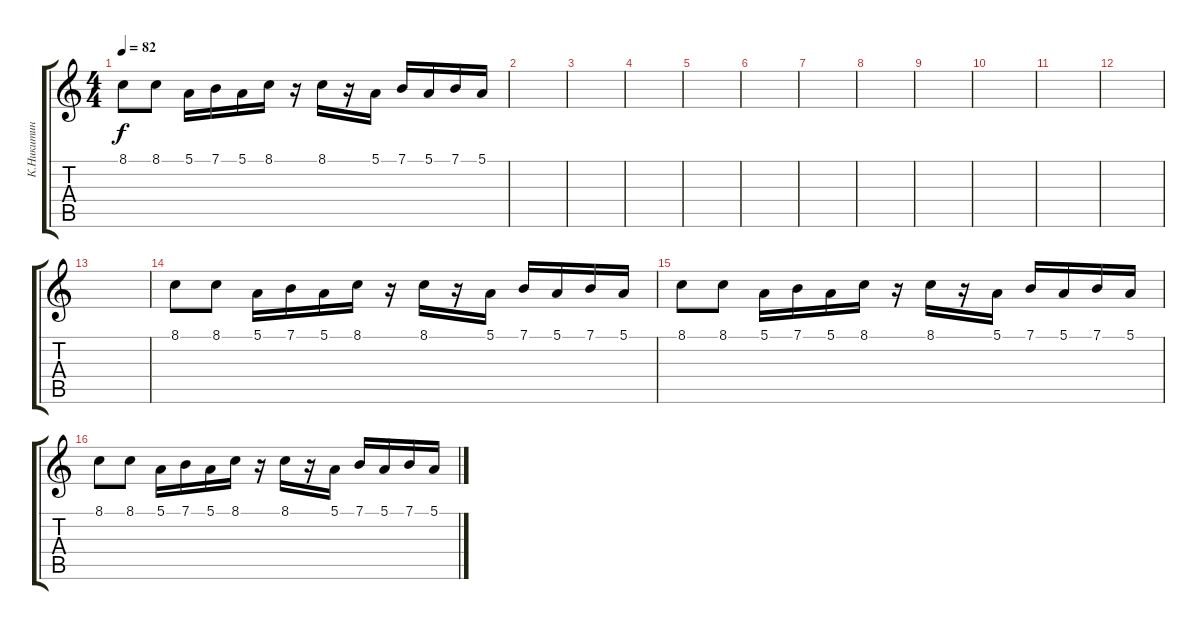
\track ("К.Никитин" "К.Никитин") {instrument pizzicatostrings}
\staff {score tabs}
\tuning (E4 B3 G3 D3 A2 E2) {hide}
\ts (4 4)
\tempo 82
\clef g2
\ks c
8.1.8{dy f} 8.1.8 5.1.16 7.1.16 5.1.16 8.1.16 r.16 8.1.16 r.16 5.1.16 7.1.16 5.1.16 7.1.16 5.1.16 |
|
|
|
|
|
|
|
|
|
|
|
|
8.1.8 8.1.8 5.1.16 7.1.16 5.1.16 8.1.16 r.16 8.1.16 r.16 5.1.16 7.1.16 5.1.16 7.1.16 5.1.16 |
8.1.8 8.1.8 5.1.16 7.1.16 5.1.16 8.1.16 r.16 8.1.16 r.16 5.1.16 7.1.16 5.1.16 7.1.16 5.1.16 |
8.1.8 8.1.8 5.1.16 7.1.16 5.1.16 8.1.16 r.16 8.1.16 r.16 5.1.16 7.1.16 5.1.16 7.1.16 5.1.16
